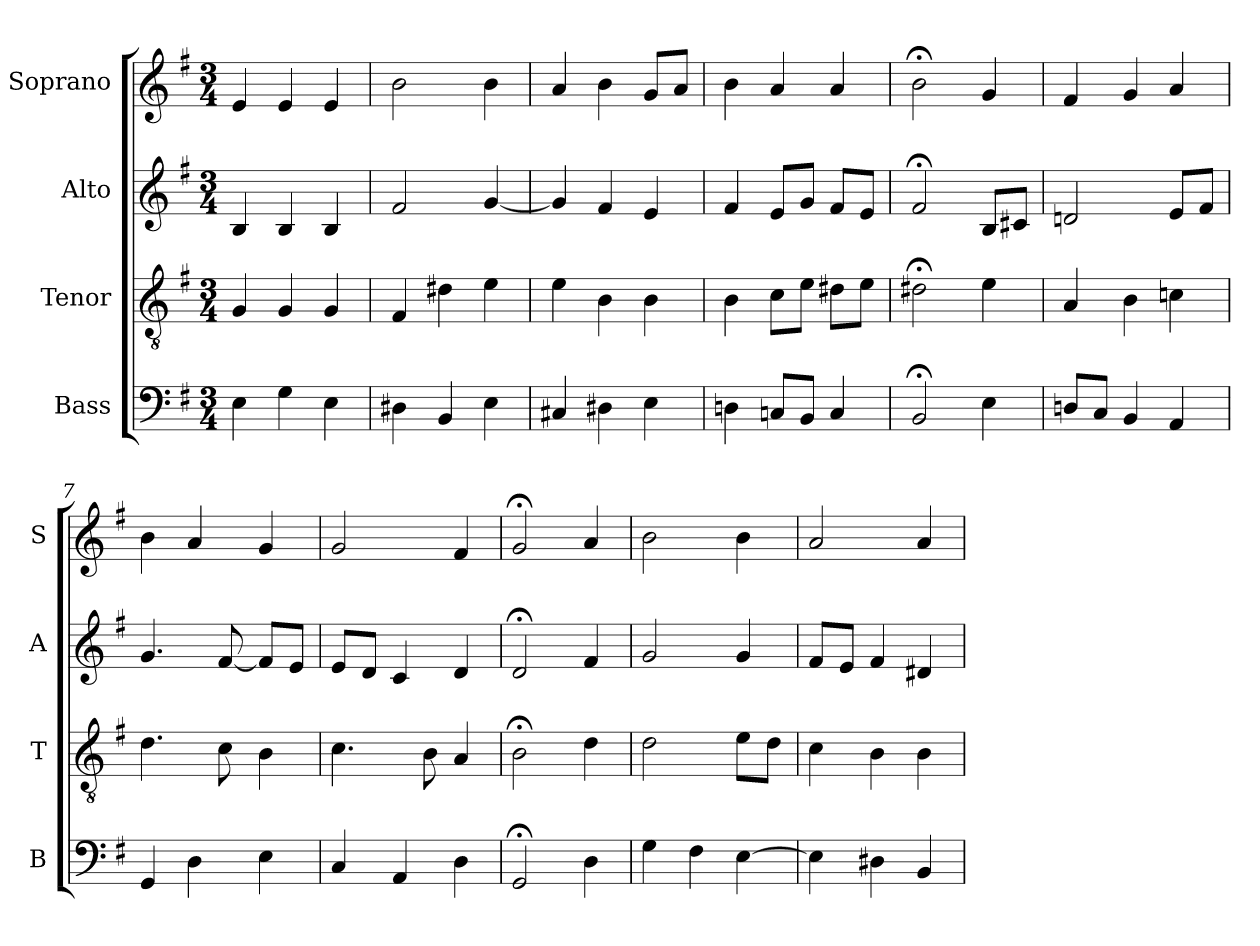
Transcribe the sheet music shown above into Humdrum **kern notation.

**kern	**kern	**kern	**kern
*part4	*part3	*part2	*part1
*staff4	*staff3	*staff2	*staff1
*I"Bass	*I"Tenor	*I"Alto	*I"Soprano
*I'B	*I'T	*I'A	*I'S
*clefF4	*clefGv2	*clefG2	*clefG2
*k[f#]	*k[f#]	*k[f#]	*k[f#]
*e:	*e:	*e:	*e:
*M3/4	*M3/4	*M3/4	*M3/4
*MM100	*MM100	*MM100	*MM100
=1	=1	=1	=1
4E	4G	4B	4e
4G	4G	4B	4e
4E	4G	4B	4e
=2	=2	=2	=2
4D#X	4F#	2f#	2b
4BB	4d#X	.	.
4E	4e	[4g	4b
=3	=3	=3	=3
4C#X	4e	4g]	4a
4D#X	4B	4f#	4b
4E	4B	4e	8gL
.	.	.	8aJ
=4	=4	=4	=4
4Dn	4B	4f#	4b
8CnL	8cL	8eL	4a
8BBJ	8eJ	8gJ	.
4C	8d#XL	8f#L	4a
.	8eJ	8eJ	.
=5	=5	=5	=5
2BB;<i	2d#X;<	2f#;<i	2b;<
4Ei	4e	8BiL	4g
.	.	8c#XJ	.
=6	=6	=6	=6
8DnL	4A	2dn	4f#
8CJ	.	.	.
4BB	4B	.	4g
4AA	4cn	8eL	4a
.	.	8f#J	.
=7	=7	=7	=7
4GG	4.d	4.g	4b
4D	.	.	4a
.	8c	[8f#	.
4E	4B	8f#L]	4g
.	.	8eJ	.
=8	=8	=8	=8
4C	4.c	8eL	2g
.	.	8dJ	.
4AA	.	4c	.
.	8B	.	.
4D	4A	4d	4f#
=9	=9	=9	=9
2GG;<	2B;<	2d;<	2g;<
4D	4d	4f#	4a
=10	=10	=10	=10
4G	2d	2g	2b
4F#	.	.	.
[4E	8eL	4g	4b
.	8dJ	.	.
=11	=11	=11	=11
4E]	4c	8f#L	2a
.	.	8eJ	.
4D#X	4B	4f#	.
4BB	4B	4d#X	4a
=	=	=	=
*-	*-	*-	*-
